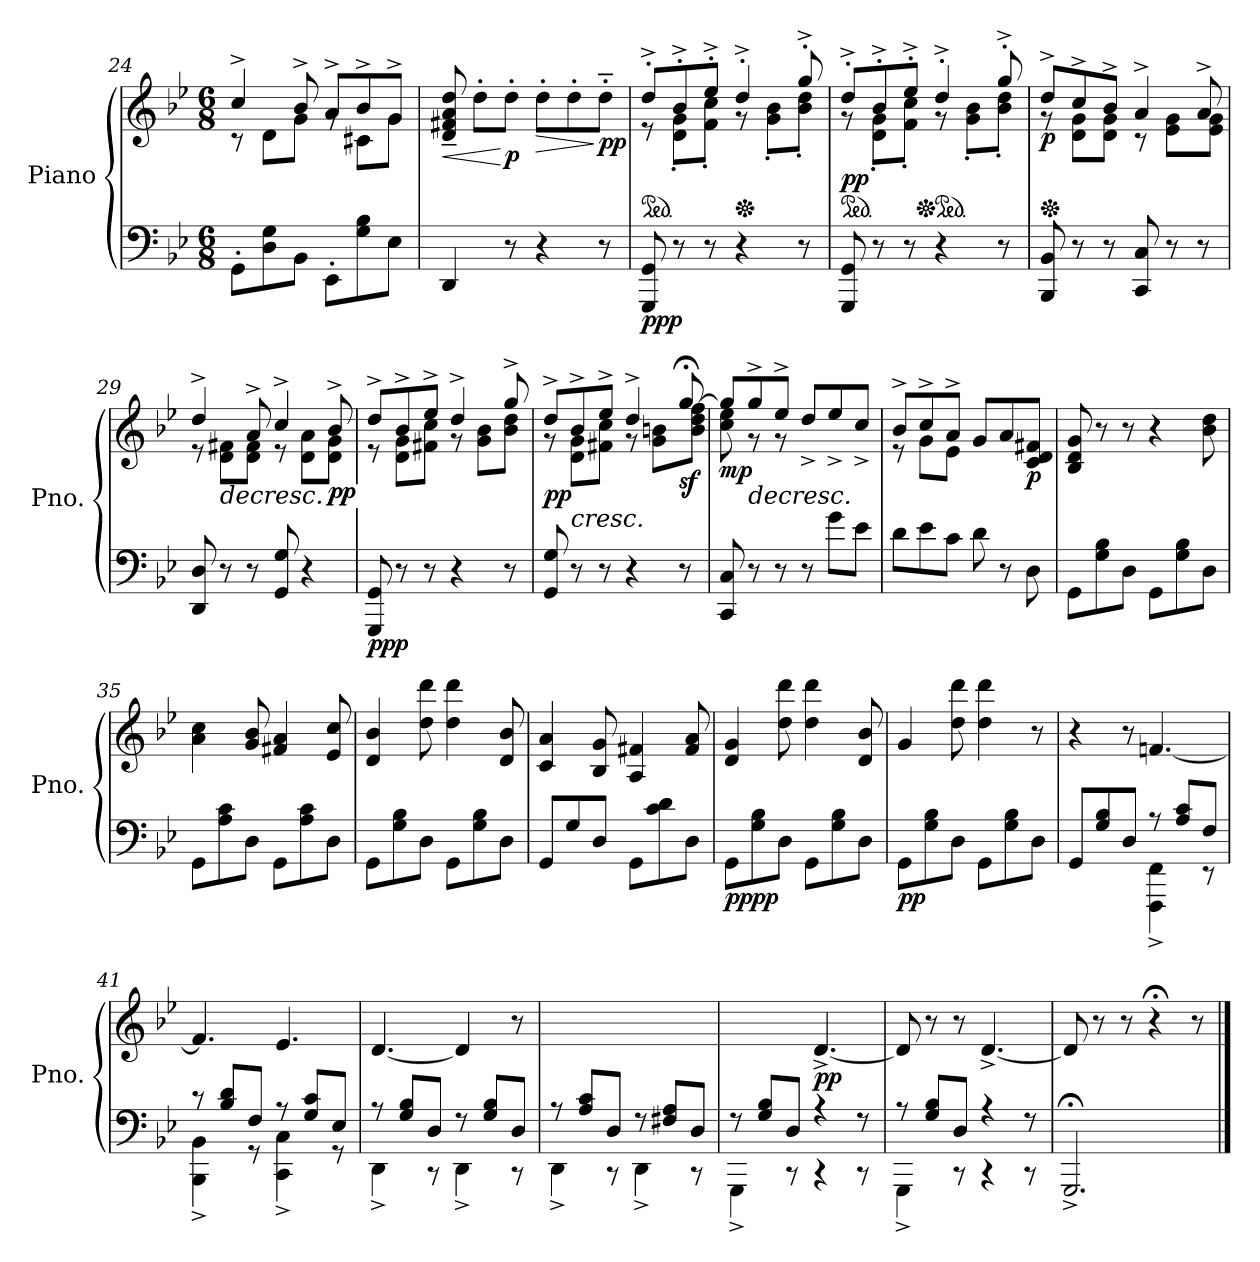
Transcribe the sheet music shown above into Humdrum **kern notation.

**kern	**kern	**dynam
*part1	*part1	*part1
*staff2	*staff1	*staff1/2
*I"Piano	*	*
*I'Pno.	*	*
*clefF4	*clefG2	*
*k[b-e-]	*k[b-e-]	*
*M6/8	*M6/8	*
=24	=24	=24
*	*^	*
8GG'\L	4cc^/	8r	.
8D\ 8G\	.	8d\L	.
8BB-\J	8b-^/	8g\J	.
8EE-'\L	8a^/L	8rg	.
8G\ 8B-\	8b-^/	8c#X\L	.
8E-\J	8g^/J	8g\J	.
=25	=25	=25	=25
!	!	!	!LO:HP:b
*	*v	*v	*
4DD/	8d/~ 8f#X/~ 8a/~ 8dd/~	<
.	8dd'\L	.
!	!	!LO:DY:n=1:b
8r	8dd'\J	[ p
!	!	!LO:HP:b
4r	8dd'\L	>
.	8dd'\	.
!	!	!LO:DY:n=2:b
8r	8dd'~\J	] pp
!!LO:PB:g=z
=26	=26	=26
*	*ped	*
*	*MM74	*
*	*^	*
!	!	!	!LO:DY:b=2
!	!	!	!LO:DY:n=1:b
8GGG/ 8GG/	8dd^'/L	8r	pp p
8r	8b-^'/	8d\' 8g\'L	.
8r	8ee-^'/J	8f\' 8cc\'J	.
*	*Xped	*	*
4r	4dd^'/	8r	.
.	.	8g\' 8b-\'L	.
8r	8gg^'/	8b-\' 8dd\'J	.
=27	=27	=27	=27
*	*ped	*	*
!	!	!	!LO:DY:b
8GGG/ 8GG/	8dd^'/L	8r	pp
8r	8b-^'/	8d\' 8g\'L	.
8r	8ee-^'/J	8f\' 8cc\'J	.
*	*Xped	*	*
*	*ped	*	*
4r	4dd^'/	8r	.
.	.	8g\' 8b-\'L	.
8r	8gg^'/	8b-\' 8dd\'J	.
=28	=28	=28	=28
*	*Xped	*	*
!	!	!	!LO:DY:b
8BBB-/ 8BB-/	8dd^/L	8r	p
8r	8cc^/	8d\ 8g\L	.
8r	8b-^/J	8d\ 8g\J	.
8CC/ 8C/	4a^/	8r	.
8r	.	8e-\ 8g\L	.
8r	8a^/	8e-\ 8g\J	.
=29	=29	=29	=29
8DD/ 8D/	4dd^/	8r	.
!	!	!	!LO:HP:b
8r	.	8d\ 8f#X\L	>
8r	8a^/	8d\ 8f#\J	.
*	*MM68	*	*
8GG/ 8G/	4cc^/	8r	.
4r	.	8d\ 8a\L	.
!	!	!	!LO:DY:b
.	8b-^/	8d\ 8g\J	pp
!!LO:LB:g=z	!!
=30	=30	=30	=30
*	*MM74	*	*
!	!	!	!LO:DY:b=2
!	!	!	!LO:DY:n=1:b
8GGG/ 8GG/	8dd^/L	8r	pp p
8r	8b-^/	8d\ 8g\L	.
8r	8ee-^/J	8f#X\ 8cc\J	.
4r	4dd^/	8r	.
.	.	8g\ 8b-\L	.
8r	8gg^/	8b-\ 8dd\J	.
=31	=31	=31	=31
*	*MM68	*	*
!	!	!	!LO:DY:b
8GG/ 8G/	8dd^/L	8r	pp
!	!	!	!LO:HP:b
8r	8b-^/	8d\ 8g\L	<
8r	8ee-^/J	8f#X\ 8cc\J	.
4r	4dd^/	8r	.
.	.	8g\ 8bn\L	.
!	!	!	!LO:DY:n=1:b
8r	[8gg;</	8b\ 8dd\ 8ff\J	] sf
=32	=32	=32	=32
!	!	!	!LO:DY:b
8CC/ 8C/	8gg/L]	8cc\ 8ee-\	mp
!	!	!	!LO:HP:b
8r	8gg^/	8r	>
8r	8ee-^/J	8r	.
8r	8dd^/L	8ryy	.
8g\L	8ee-^/	4ryy	.
8e-\J	8cc^/J	.	.
=33	=33	=33	=33
8d\L	8b-^/L	8r	.
8e-\	8cc^/	8g\L	.
8c\J	8a^/J	8e-\J	.
8d\	8g/L	8reyy	.
8r	8a/	4reyy	.
!	!	!	!LO:DY:n=1:b
8D\	8c/ 8d/ 8f#X/J	.	[ p
*	*v	*v	*
!!LO:LB:g=z
=34	=34	=34
*	*MM74	*
8GG\L	8B-/ 8d/ 8g/	.
8G\ 8B-\	8r	.
8D\J	8r	.
*	*MM80	*
8GG\L	4r	.
8G\ 8B-\	.	.
!	!	!LO:DY:b=2
!	!	!LO:DY:n=1:b
8D\J	8b-\ 8dd\	p mf
=35	=35	=35
8GG\L	4a\ 4cc\	.
8A\ 8c\	.	.
8D\J	8g/ 8b-/	.
8GG\L	4f#X/ 4a/	.
8A\ 8c\	.	.
8D\J	8e-/ 8cc/	.
=36	=36	=36
8GG\L	4d/ 4b-/	.
8G\ 8B-\	.	.
8D\J	8dd\ 8ddd\	.
8GG\L	4dd\ 4ddd\	.
8G\ 8B-\	.	.
8D\J	8d/ 8b-/	.
=37	=37	=37
8GG/L	4c/ 4a/	.
8G/	.	.
8D/J	8B-/ 8g/	.
8GG\L	4A/ 4f#X/	.
8c\ 8d\	.	.
8D\J	8f#/ 8a/	.
.	.	]
!!LO:LB:g=z
=38	=38	=38
!	!	!LO:DY:b=2
!	!	!LO:DY:n=1:b
8GG\L	4d/ 4g/	pp pp
8G\ 8B-\	.	.
8D\J	8dd\ 8ddd\	.
8GG\L	4dd\ 4ddd\	.
8G\ 8B-\	.	.
8D\J	8d/ 8b-/	.
=39	=39	=39
*	*MM74	*
!	!	!LO:DY:b=2
8GG\L	4g/	pp
8G\ 8B-\	.	.
8D\J	8dd\ 8ddd\	.
8GG\L	4dd\ 4ddd\	.
8G\ 8B-\	.	.
8D\J	8r	.
=40	=40	=40
*^	*	*
8GG/L	4.ryy	4r	.
8G/ 8B-/	.	.	.
8D/J	.	8r	.
8r	4FFF\^ 4FF\^	[4.fn/	.
8A/ 8c/L	.	.	.
8F/J	8r	.	.
=41	=41	=41	=41
8r	4BBB-\^ 4BB-\^	4.f/]	.
8B-/ 8d/L	.	.	.
8F/J	8r	.	.
8r	4CC\^ 4C\^	4.e-/	.
8G/ 8c/L	.	.	.
8E-/J	8r	.	.
!!LO:LB:g=z
=42	=42	=42	=42
8r	4DD^\	[4.d/	.
8G/ 8B-/L	.	.	.
8D/J	8r	.	.
8r	4DD^\	4d/]	.
8G/ 8B-/L	.	.	.
8D/J	8r	8r	.
=43	=43	=43	=43
*	*	*MM68	*
8r	4DD^\	2.ryy	.
8A/ 8c/L	.	.	.
8D/J	8r	.	.
8r	4DD^\	.	.
8F#X/ 8A/L	.	.	.
8D/J	8r	.	.
=44	=44	=44	=44
*	*	*MM60	*
8r	4GGG^\	4.ryy	.
8G/ 8B-/L	.	.	.
8D/J	8r	.	.
!	!	!	!LO:DY:b
4r	4r	[4.d^/	pp
8r	8r	.	.
=45	=45	=45	=45
*	*	*MM48	*
8r	4GGG^\	8d/]	.
8G/ 8B-/L	.	8r	.
8D/J	8r	8r	.
*	*	*MM36	*
4r	4r	[4.d^/	.
8r	8r	.	.
*v	*v	*	*
=46	=46	=46
2.GGG;<^/	8d/]	.
.	8r	.
.	8r	.
.	4r;<	.
.	8r	.
==	==	==
*-	*-	*-
